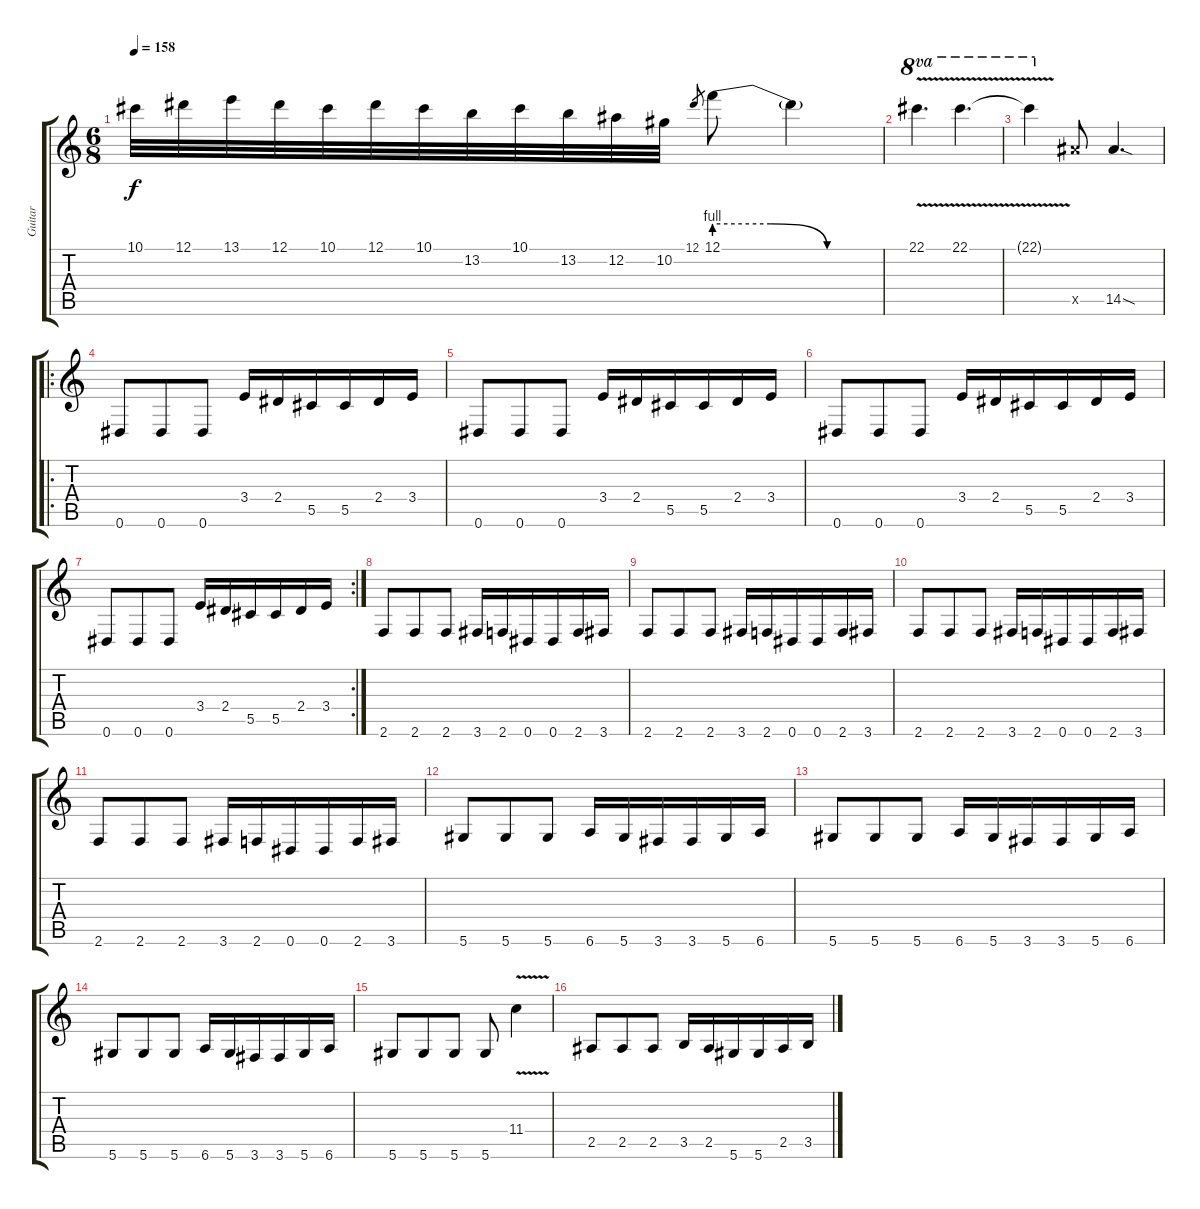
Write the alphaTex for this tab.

\track ("Guitar" "Guitar") {instrument distortionguitar}
\staff {score tabs}
\tuning (Eb4 Bb3 Gb3 Db3 Ab2 Eb2) {hide}
\ts (6 8)
\tempo 158
\clef g2
\ks c
10.1.32{dy f} 12.1.32 13.1.32 12.1.32 10.1.32 12.1.32 10.1.32 13.2.32 10.1.32 13.2.32 12.2.32 10.2.32 12.1.8{gr} 12.1{be (custom 0 4 20 4 40 0 60 0)}.8 12.1{t}.4 |
22.1{v}.4{d ot 8va} 22.1{v}.4{d ot 8va} |
22.1{v t}.4{ot 8va} 14.5{x}.8 14.5{sod}.4{d} |
\ro
\section ("" " ")
0.6.8 0.6.8 0.6.8 3.4.16 2.4.16 5.5.16 5.5.16 2.4.16 3.4.16 |
0.6.8 0.6.8 0.6.8 3.4.16 2.4.16 5.5.16 5.5.16 2.4.16 3.4.16 |
0.6.8 0.6.8 0.6.8 3.4.16 2.4.16 5.5.16 5.5.16 2.4.16 3.4.16 |
\rc 2
0.6.8 0.6.8 0.6.8 3.4.16 2.4.16 5.5.16 5.5.16 2.4.16 3.4.16 |
2.6.8 2.6.8 2.6.8 3.6.16 2.6.16 0.6.16 0.6.16 2.6.16 3.6.16 |
2.6.8 2.6.8 2.6.8 3.6.16 2.6.16 0.6.16 0.6.16 2.6.16 3.6.16 |
2.6.8 2.6.8 2.6.8 3.6.16 2.6.16 0.6.16 0.6.16 2.6.16 3.6.16 |
2.6.8 2.6.8 2.6.8 3.6.16 2.6.16 0.6.16 0.6.16 2.6.16 3.6.16 |
5.6.8 5.6.8 5.6.8 6.6.16 5.6.16 3.6.16 3.6.16 5.6.16 6.6.16 |
5.6.8 5.6.8 5.6.8 6.6.16 5.6.16 3.6.16 3.6.16 5.6.16 6.6.16 |
5.6.8 5.6.8 5.6.8 6.6.16 5.6.16 3.6.16 3.6.16 5.6.16 6.6.16 |
5.6.8 5.6.8 5.6.8 5.6.8 11.4{v}.4 |
2.5.8 2.5.8 2.5.8 3.5.16 2.5.16 5.6.16 5.6.16 2.5.16 3.5.16
